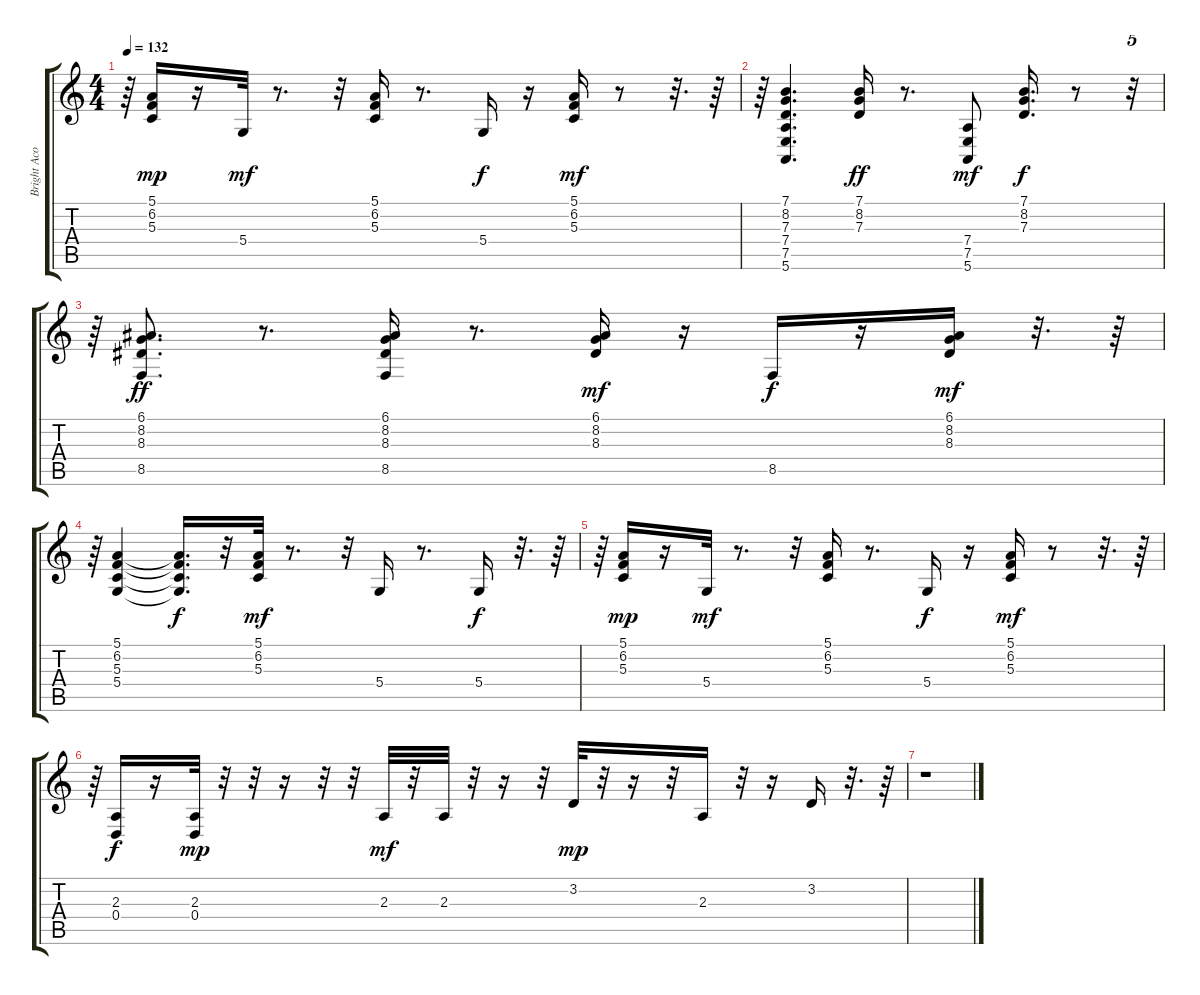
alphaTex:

\track ("Bright Acoustic" "Bright Aco") {instrument brightacousticpiano}
\staff {score tabs}
\tuning (E4 B3 G3 D3 A2 E2) {hide}
\ts (4 4)
\tempo 132
\clef g2
\ks c
r.64{dy f} (5.1 6.2 5.3).16{dy mp} r.16 5.4.32{dy mf} r.8{d} r.32 (5.1 6.2 5.3).16 r.8{d} 5.4.16{dy f} r.16 (5.1 6.2 5.3).16{dy mf} r.8 r.32{d} r.64 |
r.64 (7.1 8.2 7.3 7.4 7.5 5.6).4{d} (7.1 8.2 7.3).16{dy ff} r.8{d} (7.4 7.5 5.6).8{dy mf} (7.1 8.2 7.3).16{d dy f} r.8 r.32{tu (5 4)} |
r.64 (6.1 8.2 8.3 8.5).8{d dy ff} r.8{d} (6.1 8.2 8.3 8.5).16 r.8{d} (6.1 8.2 8.3).16{dy mf} r.16 8.5.16{dy f} r.16 (6.1 8.2 8.3).16{dy mf} r.32{d} r.64 |
r.64 (5.1 6.2 5.3 5.4).4 (5.1{t} 6.2{t} 5.3{t} 5.4{t}).16{d dy f} r.32 (5.1 6.2 5.3).32{dy mf} r.8{d} r.32 5.4.16 r.8{d} 5.4.16{dy f} r.32{d} r.64 |
r.64 (5.1 6.2 5.3).16{dy mp} r.16 5.4.32{dy mf} r.8{d} r.32 (5.1 6.2 5.3).16 r.8{d} 5.4.16{dy f} r.16 (5.1 6.2 5.3).16{dy mf} r.8 r.32{d} r.64 |
r.64 (2.3 0.4).16{dy f} r.16 (2.3 0.4).32{dy mp} r.32 r.32 r.16 r.32 r.32 2.3.32{dy mf} r.32 2.3.32 r.32 r.16 r.32 3.2.32{dy mp} r.32 r.16 r.32 2.3.16 r.32 r.16 3.2.16 r.32{d} r.64 |
r.1
